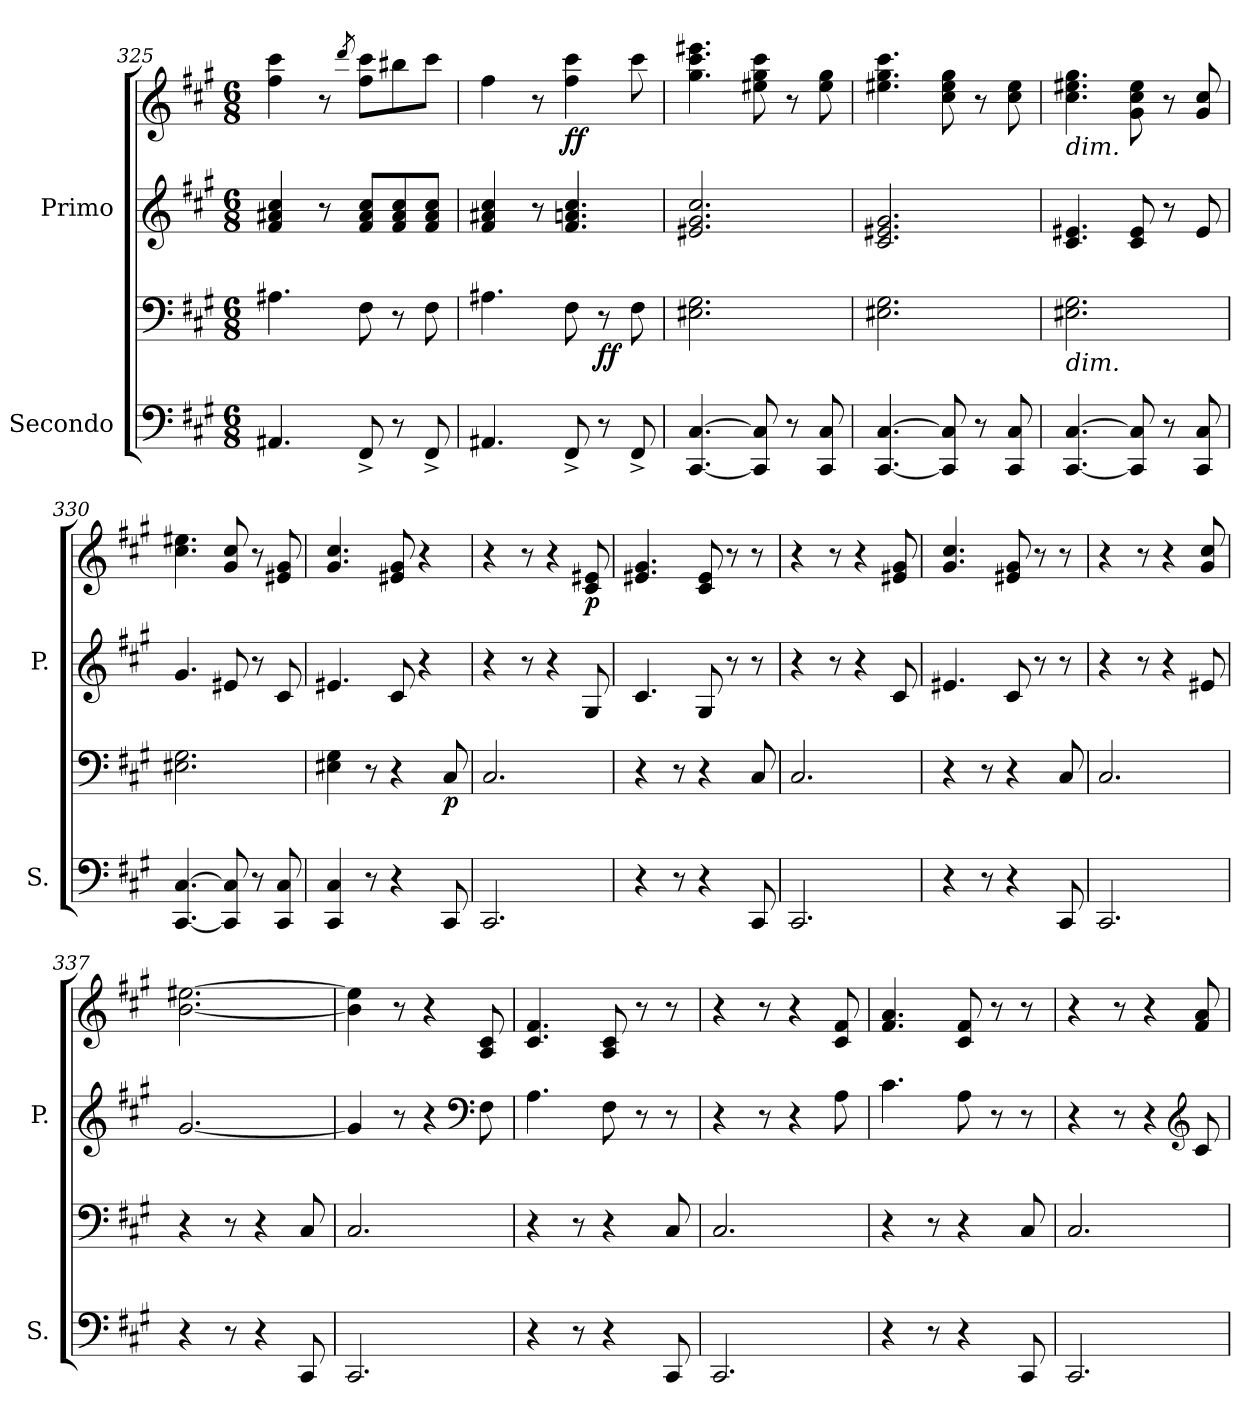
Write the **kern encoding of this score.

**kern	**kern	**dynam	**kern	**kern	**dynam
*part2	*part2	*part2	*part1	*part1	*part1
*staff4	*staff3	*staff3/4	*staff2	*staff1	*staff1/2
*I"Secondo	*	*	*I"Primo	*	*
*I'S.	*	*	*I'P.	*	*
*clefF4	*clefF4	*	*clefG2	*clefG2	*
*k[f#c#g#]	*k[f#c#g#]	*	*k[f#c#g#]	*k[f#c#g#]	*
*M6/8	*M6/8	*	*M6/8	*M6/8	*
=325	=325	=325	=325	=325	=325
4.AA#X/	4.A#X\	.	4f#/ 4a#X/ 4cc#/	4ff#\ 4ccc#\	.
.	.	.	8r	8r	.
.	.	.	.	8qddd/	.
8FF#^/	8F#\	.	8f#/ 8a#/ 8cc#/L	8ff#\ 8ccc#\L	.
8r	8r	.	8f#/ 8a#/ 8cc#/	8bb#X\	.
8FF#^/	8F#\	.	8f#/ 8a#/ 8cc#/J	8ccc#\J	.
=326	=326	=326	=326	=326	=326
4.AA#X/	4.A#X\	.	4f#/ 4a#X/ 4cc#/	4ff#\	.
.	.	.	8r	8r	.
!	!	!	!	!	!LO:DY:b
8FF#^/	8F#\	.	4.f#/ 4.an/ 4.cc#/	4ff#\ 4ccc#\	ff
!	!	!LO:DY:b	!	!	!
8r	8r	ff	.	.	.
8FF#^/	8F#\	.	.	8ccc#\	.
!!LO:LB:g=z
=327	=327	=327	=327	=327	=327
[4.CC#/ [4.C#/	2.E#X\ 2.G#\	.	2.e#X/ 2.g#/ 2.cc#/	4.gg#\ 4.ccc#\ 4.eee#X\	.
8CC#/] 8C#/]	.	.	.	8ee#X\ 8gg#\ 8ccc#\	.
8r	.	.	.	8r	.
8CC#/ 8C#/	.	.	.	8ee#\ 8gg#\	.
=328	=328	=328	=328	=328	=328
[4.CC#/ [4.C#/	2.E#X\ 2.G#\	.	2.c#/ 2.e#X/ 2.g#/	4.ee#X\ 4.gg#\ 4.ccc#\	.
8CC#/] 8C#/]	.	.	.	8cc#\ 8ee#\ 8gg#\	.
8r	.	.	.	8r	.
8CC#/ 8C#/	.	.	.	8cc#\ 8ee#\	.
=329	=329	=329	=329	=329	=329
!	!	!	!	!LO:TX:b:i:t=dim.	!
!	!LO:TX:b:i:t=dim.	!	!	!	!
[4.CC#/ [4.C#/	2.E#X\ 2.G#\	.	4.c#/ 4.e#X/	4.cc#\ 4.ee#X\ 4.gg#\	.
8CC#/] 8C#/]	.	.	8c#/ 8e#/	8g#\ 8cc#\ 8ee#\	.
8r	.	.	8r	8r	.
8CC#/ 8C#/	.	.	8e#/	8g#/ 8cc#/	.
=330	=330	=330	=330	=330	=330
[4.CC#/ [4.C#/	2.E#X\ 2.G#\	.	4.g#/	4.cc#\ 4.ee#X\	.
8CC#/] 8C#/]	.	.	8e#X/	8g#/ 8cc#/	.
8r	.	.	8r	8r	.
8CC#/ 8C#/	.	.	8c#/	8e#X/ 8g#/	.
=331	=331	=331	=331	=331	=331
4CC#/ 4C#/	4E#X\ 4G#\	.	4.e#X/	4.g#/ 4.cc#/	.
8r	8r	.	.	.	.
4r	4r	.	8c#/	8e#X/ 8g#/	.
.	.	.	4r	4r	.
!	!	!LO:DY:b	!	!	!
8CC#/	8C#/	p	.	.	.
=332	=332	=332	=332	=332	=332
2.CC#/	2.C#/	.	4r	4r	.
.	.	.	8r	8r	.
.	.	.	4r	4r	.
!	!	!	!	!	!LO:DY:b
.	.	.	8G#/	8c#/ 8e#X/	p
=333	=333	=333	=333	=333	=333
4r	4r	.	4.c#/	4.e#X/ 4.g#/	.
8r	8r	.	.	.	.
4r	4r	.	8G#/	8c#/ 8e#/	.
.	.	.	8r	8r	.
8CC#/	8C#/	.	8r	8r	.
=334	=334	=334	=334	=334	=334
2.CC#/	2.C#/	.	4r	4r	.
.	.	.	8r	8r	.
.	.	.	4r	4r	.
.	.	.	8c#/	8e#X/ 8g#/	.
!!LO:PB:g=z
=335	=335	=335	=335	=335	=335
4r	4r	.	4.e#X/	4.g#/ 4.cc#/	.
8r	8r	.	.	.	.
4r	4r	.	8c#/	8e#X/ 8g#/	.
.	.	.	8r	8r	.
8CC#/	8C#/	.	8r	8r	.
=336	=336	=336	=336	=336	=336
2.CC#/	2.C#/	.	4r	4r	.
.	.	.	8r	8r	.
.	.	.	4r	4r	.
.	.	.	8e#X/	8g#/ 8cc#/	.
=337	=337	=337	=337	=337	=337
4r	4r	.	[2.g#/	[2.b\ [2.ee#X\	.
8r	8r	.	.	.	.
4r	4r	.	.	.	.
8CC#/	8C#/	.	.	.	.
=338	=338	=338	=338	=338	=338
2.CC#/	2.C#/	.	4g#/]	4b\] 4ee#\]	.
.	.	.	8r	8r	.
.	.	.	4r	4r	.
*	*	*	*clefF4	*	*
.	.	.	8F#\	8A/ 8c#/	.
=339	=339	=339	=339	=339	=339
4r	4r	.	4.A\	4.c#/ 4.f#/	.
8r	8r	.	.	.	.
4r	4r	.	8F#\	8A/ 8c#/	.
.	.	.	8r	8r	.
8CC#/	8C#/	.	8r	8r	.
=340	=340	=340	=340	=340	=340
2.CC#/	2.C#/	.	4r	4r	.
.	.	.	8r	8r	.
.	.	.	4r	4r	.
.	.	.	8A\	8c#/ 8f#/	.
=341	=341	=341	=341	=341	=341
4r	4r	.	4.c#\	4.f#/ 4.a/	.
8r	8r	.	.	.	.
4r	4r	.	8A\	8c#/ 8f#/	.
.	.	.	8r	8r	.
8CC#/	8C#/	.	8r	8r	.
=342	=342	=342	=342	=342	=342
2.CC#/	2.C#/	.	4r	4r	.
.	.	.	8r	8r	.
.	.	.	4r	4r	.
*	*	*	*clefG2	*	*
.	.	.	8c#/	8f#/ 8a/	.
=	=	=	=	=	=
*-	*-	*-	*-	*-	*-
